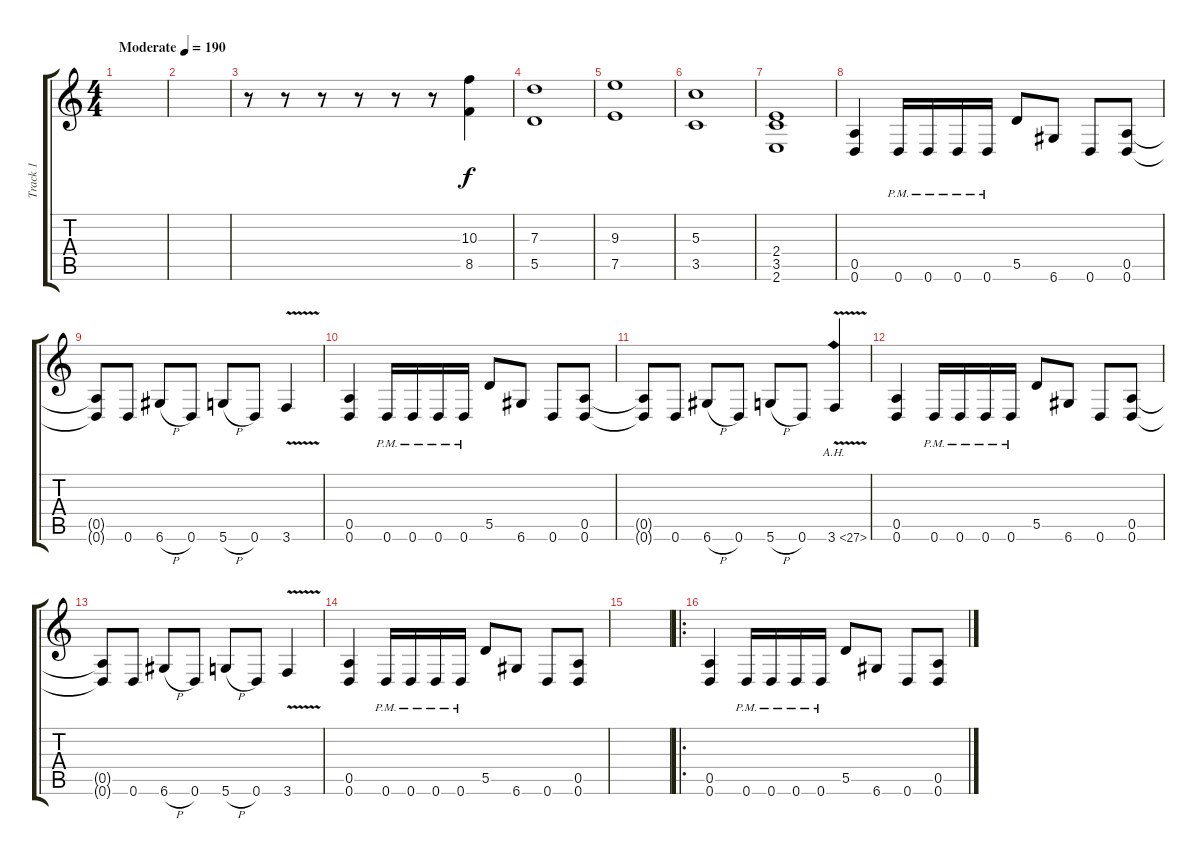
\track ("Track 1" "Track 1") {instrument distortionguitar}
\staff {score tabs}
\tuning (E4 B3 G3 D3 A2 D2) {hide}
\ts (4 4)
\tempo (190 "Moderate")
\clef g2
\ks c
|
|
r.8 r.8 r.8 r.8 r.8 r.8 (10.3 8.5).4 |
(7.3 5.5).1 |
(9.3 7.5).1 |
(5.3 3.5).1 |
(2.4 3.5 2.6).1 |
(0.5 0.6).4 0.6{pm}.16 0.6{pm}.16 0.6{pm}.16 0.6{pm}.16 5.5.8 6.6.8 0.6.8 (0.5 0.6).8 |
(0.5{t} 0.6{t}).8 0.6.8 6.6{h}.8 0.6.8 5.6{h}.8 0.6.8 3.6{v}.4 |
(0.5 0.6).4 0.6{pm}.16 0.6{pm}.16 0.6{pm}.16 0.6{pm}.16 5.5.8 6.6.8 0.6.8 (0.5 0.6).8 |
(0.5{t} 0.6{t}).8 0.6.8 6.6{h}.8 0.6.8 5.6{h}.8 0.6.8 3.6{ah 24 v}.4 |
(0.5 0.6).4 0.6{pm}.16 0.6{pm}.16 0.6{pm}.16 0.6{pm}.16 5.5.8 6.6.8 0.6.8 (0.5 0.6).8 |
(0.5{t} 0.6{t}).8 0.6.8 6.6{h}.8 0.6.8 5.6{h}.8 0.6.8 3.6{v}.4 |
(0.5 0.6).4 0.6{pm}.16 0.6{pm}.16 0.6{pm}.16 0.6{pm}.16 5.5.8 6.6.8 0.6.8 (0.5 0.6).8 |
|
\ro
(0.5 0.6).4 0.6{pm}.16 0.6{pm}.16 0.6{pm}.16 0.6{pm}.16 5.5.8 6.6.8 0.6.8 (0.5 0.6).8
